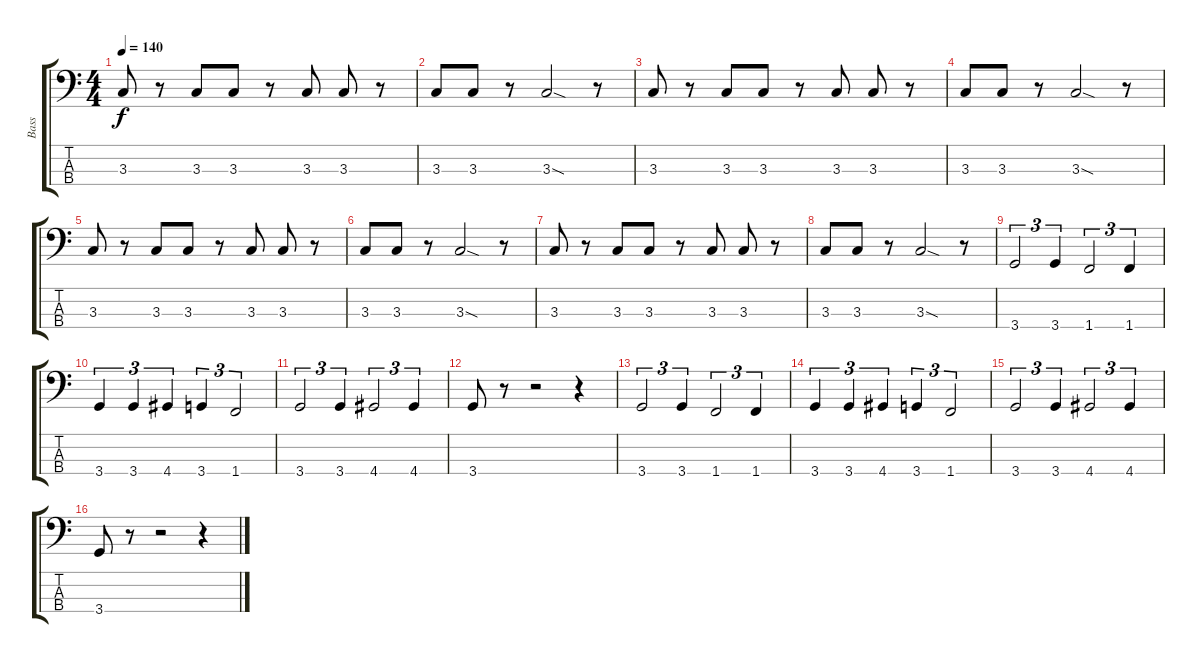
\track ("Bass" "Bass") {instrument electricbasspick}
\staff {score tabs}
\tuning (G2 D2 A1 E1) {hide}
\ts (4 4)
\tempo 140
\clef f4
\ks c
3.3.8{dy f} r.8 3.3.8 3.3.8 r.8 3.3.8 3.3.8 r.8 |
3.3.8 3.3.8 r.8 3.3{sod}.2 r.8 |
3.3.8 r.8 3.3.8 3.3.8 r.8 3.3.8 3.3.8 r.8 |
3.3.8 3.3.8 r.8 3.3{sod}.2 r.8 |
3.3.8 r.8 3.3.8 3.3.8 r.8 3.3.8 3.3.8 r.8 |
3.3.8 3.3.8 r.8 3.3{sod}.2 r.8 |
3.3.8 r.8 3.3.8 3.3.8 r.8 3.3.8 3.3.8 r.8 |
3.3.8 3.3.8 r.8 3.3{sod}.2 r.8 |
3.4.2{tu (3 2)} 3.4.4{tu (3 2)} 1.4.2{tu (3 2)} 1.4.4{tu (3 2)} |
3.4.4{tu (3 2)} 3.4.4{tu (3 2)} 4.4.4{tu (3 2)} 3.4.4{tu (3 2)} 1.4.2{tu (3 2)} |
3.4.2{tu (3 2)} 3.4.4{tu (3 2)} 4.4.2{tu (3 2)} 4.4.4{tu (3 2)} |
3.4.8 r.8 r.2 r.4 |
3.4.2{tu (3 2)} 3.4.4{tu (3 2)} 1.4.2{tu (3 2)} 1.4.4{tu (3 2)} |
3.4.4{tu (3 2)} 3.4.4{tu (3 2)} 4.4.4{tu (3 2)} 3.4.4{tu (3 2)} 1.4.2{tu (3 2)} |
3.4.2{tu (3 2)} 3.4.4{tu (3 2)} 4.4.2{tu (3 2)} 4.4.4{tu (3 2)} |
3.4.8 r.8 r.2 r.4
